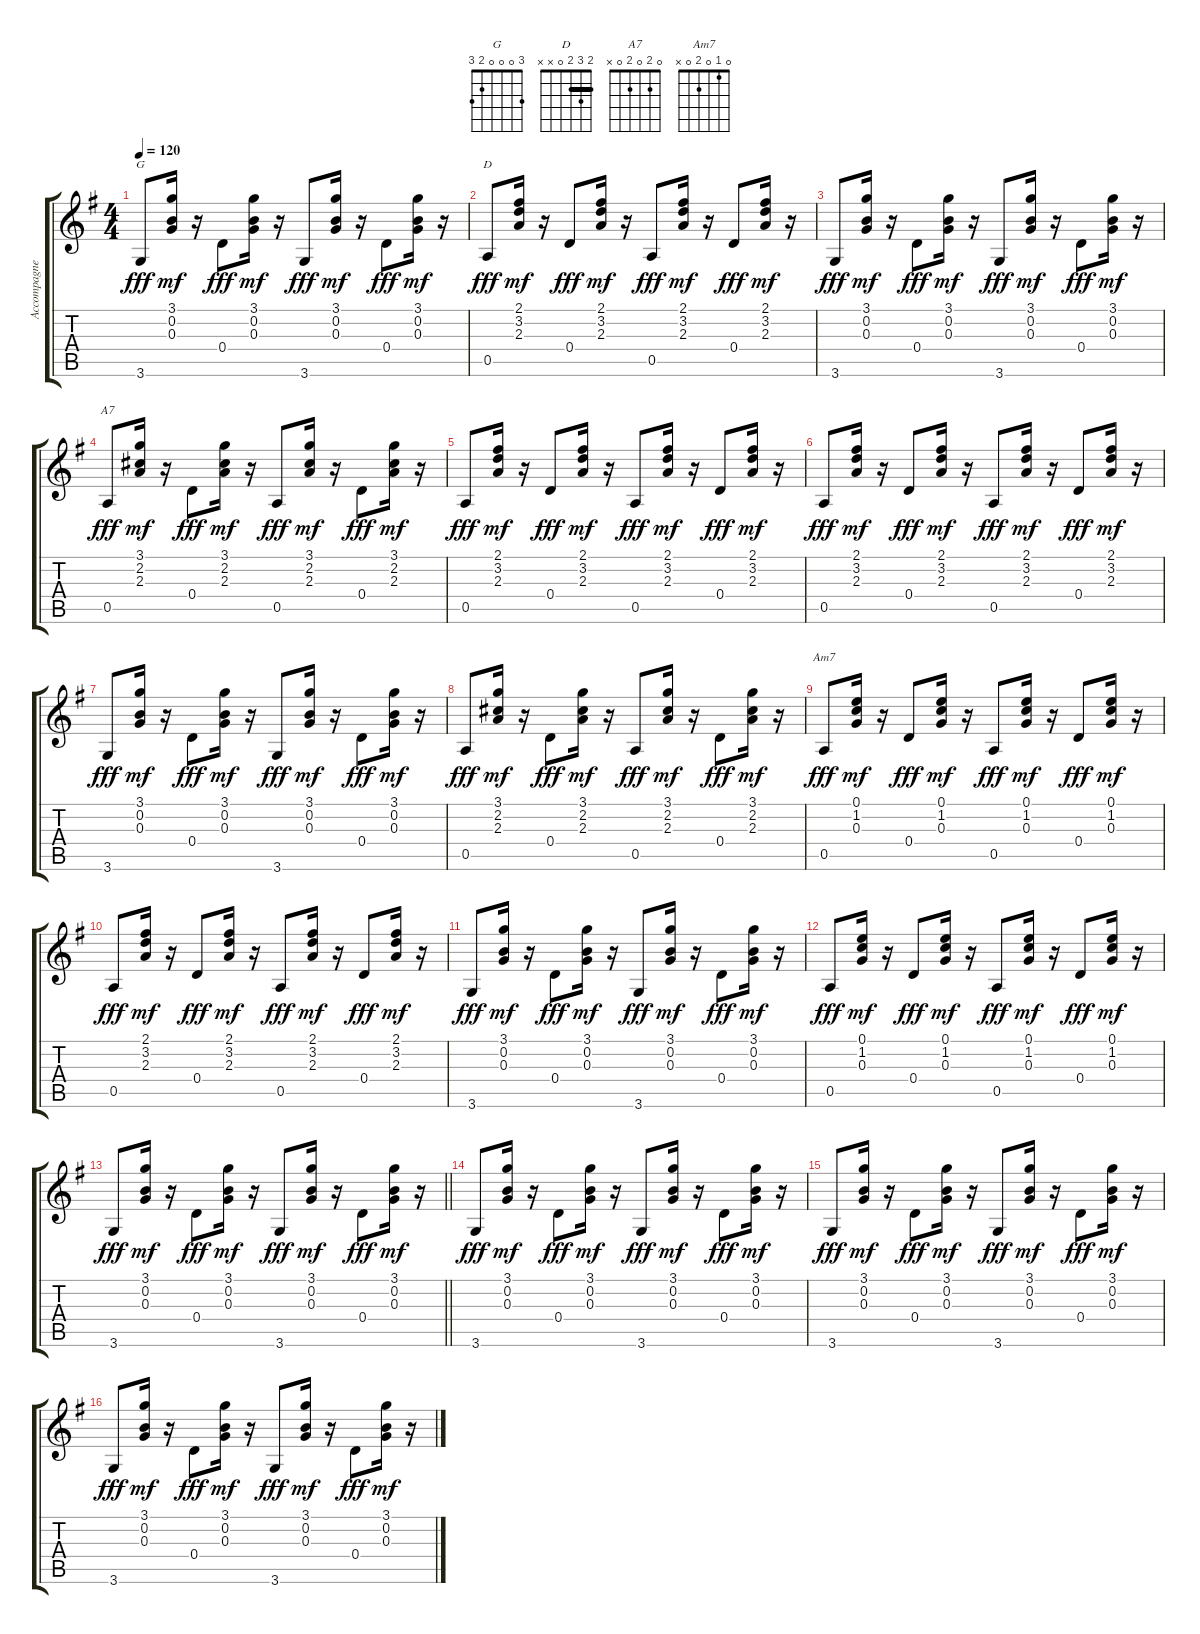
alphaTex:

\track ("Accompagnement 1" "Accompagne") {mute instrument acousticguitarsteel}
\staff {score tabs}
\tuning (E4 B3 G3 D3 A2 E2) {hide}
\chord ("G" 3 0 0 0 2 3)
\chord ("D" 2 3 2 0 x x) {barre 2}
\chord ("A7" 0 2 0 2 0 x)
\chord ("Am7" 0 1 0 2 0 x)
\ts (4 4)
\tempo 120
\clef g2
\ks g
3.6.8{ch "G" dy fff} (3.1 0.2 0.3).16{dy mf} r.16 0.4.8{dy fff} (3.1 0.2 0.3).16{dy mf} r.16 3.6.8{dy fff} (3.1 0.2 0.3).16{dy mf} r.16 0.4.8{dy fff} (3.1 0.2 0.3).16{dy mf} r.16 |
0.5.8{ch "D" dy fff} (2.1 3.2 2.3).16{dy mf} r.16 0.4.8{dy fff} (2.1 3.2 2.3).16{dy mf} r.16 0.5.8{dy fff} (2.1 3.2 2.3).16{dy mf} r.16 0.4.8{dy fff} (2.1 3.2 2.3).16{dy mf} r.16 |
3.6.8{dy fff} (3.1 0.2 0.3).16{dy mf} r.16 0.4.8{dy fff} (3.1 0.2 0.3).16{dy mf} r.16 3.6.8{dy fff} (3.1 0.2 0.3).16{dy mf} r.16 0.4.8{dy fff} (3.1 0.2 0.3).16{dy mf} r.16 |
0.5.8{ch "A7" dy fff} (3.1 2.2 2.3).16{dy mf} r.16 0.4.8{dy fff} (3.1 2.2 2.3).16{dy mf} r.16 0.5.8{dy fff} (3.1 2.2 2.3).16{dy mf} r.16 0.4.8{dy fff} (3.1 2.2 2.3).16{dy mf} r.16 |
0.5.8{dy fff} (2.1 3.2 2.3).16{dy mf} r.16 0.4.8{dy fff} (2.1 3.2 2.3).16{dy mf} r.16 0.5.8{dy fff} (2.1 3.2 2.3).16{dy mf} r.16 0.4.8{dy fff} (2.1 3.2 2.3).16{dy mf} r.16 |
0.5.8{dy fff} (2.1 3.2 2.3).16{dy mf} r.16 0.4.8{dy fff} (2.1 3.2 2.3).16{dy mf} r.16 0.5.8{dy fff} (2.1 3.2 2.3).16{dy mf} r.16 0.4.8{dy fff} (2.1 3.2 2.3).16{dy mf} r.16 |
3.6.8{dy fff} (3.1 0.2 0.3).16{dy mf} r.16 0.4.8{dy fff} (3.1 0.2 0.3).16{dy mf} r.16 3.6.8{dy fff} (3.1 0.2 0.3).16{dy mf} r.16 0.4.8{dy fff} (3.1 0.2 0.3).16{dy mf} r.16 |
0.5.8{dy fff} (3.1 2.2 2.3).16{dy mf} r.16 0.4.8{dy fff} (3.1 2.2 2.3).16{dy mf} r.16 0.5.8{dy fff} (3.1 2.2 2.3).16{dy mf} r.16 0.4.8{dy fff} (3.1 2.2 2.3).16{dy mf} r.16 |
0.5.8{ch "Am7" dy fff} (0.1 1.2 0.3).16{dy mf} r.16 0.4.8{dy fff} (0.1 1.2 0.3).16{dy mf} r.16 0.5.8{dy fff} (0.1 1.2 0.3).16{dy mf} r.16 0.4.8{dy fff} (0.1 1.2 0.3).16{dy mf} r.16 |
0.5.8{dy fff} (2.1 3.2 2.3).16{dy mf} r.16 0.4.8{dy fff} (2.1 3.2 2.3).16{dy mf} r.16 0.5.8{dy fff} (2.1 3.2 2.3).16{dy mf} r.16 0.4.8{dy fff} (2.1 3.2 2.3).16{dy mf} r.16 |
3.6.8{dy fff} (3.1 0.2 0.3).16{dy mf} r.16 0.4.8{dy fff} (3.1 0.2 0.3).16{dy mf} r.16 3.6.8{dy fff} (3.1 0.2 0.3).16{dy mf} r.16 0.4.8{dy fff} (3.1 0.2 0.3).16{dy mf} r.16 |
0.5.8{dy fff} (0.1 1.2 0.3).16{dy mf} r.16 0.4.8{dy fff} (0.1 1.2 0.3).16{dy mf} r.16 0.5.8{dy fff} (0.1 1.2 0.3).16{dy mf} r.16 0.4.8{dy fff} (0.1 1.2 0.3).16{dy mf} r.16 |
\barLineRight lightlight
3.6.8{dy fff} (3.1 0.2 0.3).16{dy mf} r.16 0.4.8{dy fff} (3.1 0.2 0.3).16{dy mf} r.16 3.6.8{dy fff} (3.1 0.2 0.3).16{dy mf} r.16 0.4.8{dy fff} (3.1 0.2 0.3).16{dy mf} r.16 |
\section ("" "")
3.6.8{dy fff} (3.1 0.2 0.3).16{dy mf} r.16 0.4.8{dy fff} (3.1 0.2 0.3).16{dy mf} r.16 3.6.8{dy fff} (3.1 0.2 0.3).16{dy mf} r.16 0.4.8{dy fff} (3.1 0.2 0.3).16{dy mf} r.16 |
3.6.8{dy fff} (3.1 0.2 0.3).16{dy mf} r.16 0.4.8{dy fff} (3.1 0.2 0.3).16{dy mf} r.16 3.6.8{dy fff} (3.1 0.2 0.3).16{dy mf} r.16 0.4.8{dy fff} (3.1 0.2 0.3).16{dy mf} r.16 |
3.6.8{dy fff} (3.1 0.2 0.3).16{dy mf} r.16 0.4.8{dy fff} (3.1 0.2 0.3).16{dy mf} r.16 3.6.8{dy fff} (3.1 0.2 0.3).16{dy mf} r.16 0.4.8{dy fff} (3.1 0.2 0.3).16{dy mf} r.16
